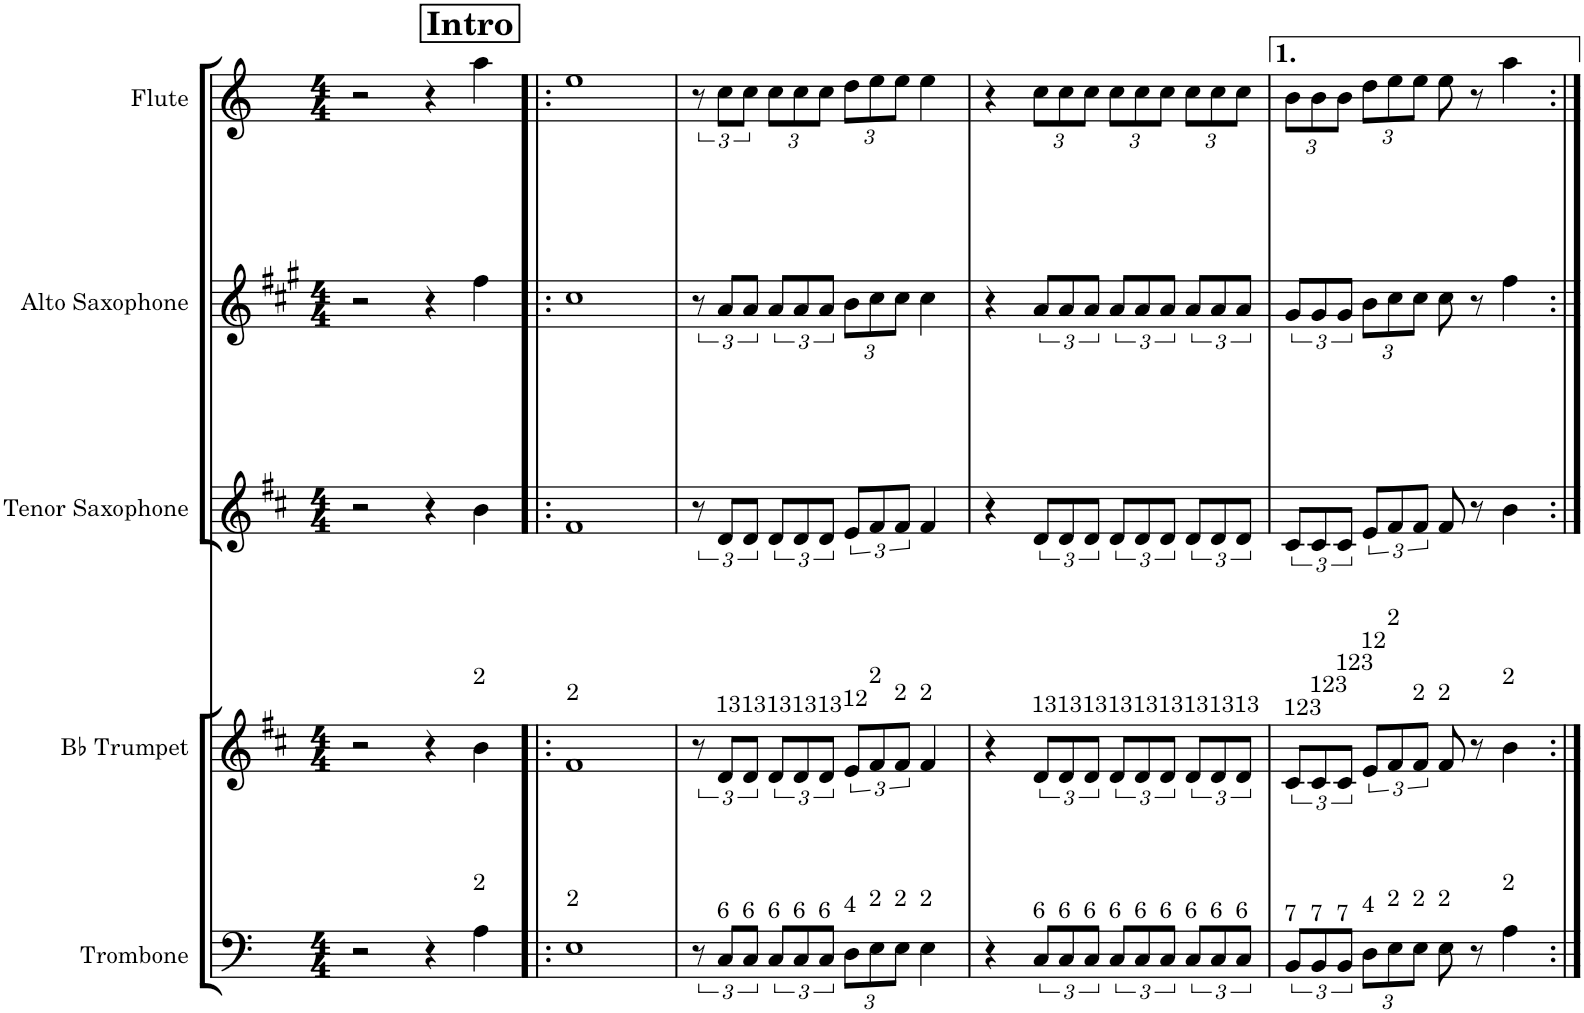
**kern	**kern	**kern	**kern	**kern
*part5	*part4	*part3	*part2	*part1
*staff5	*staff4	*staff3	*staff2	*staff1
*I"Trombone	*I"Bb Trumpet	*I"Tenor Saxophone	*I"Alto Saxophone	*I"Flute
*I'Tbn.	*I'Bb Tpt.	*I'T. Sax.	*I'A. Sax.	*I'Fl.
*clefF4	*clefG2	*clefG2	*clefG2	*clefG2
*	*Trd1c2	*Trd8c14	*Trd5c9	*
*k[]	*k[f#c#]	*k[f#c#]	*k[f#c#g#]	*k[]
*M4/4	*M4/4	*M4/4	*M4/4	*M4/4
!!LO:REH:place=s1:a:B:cj:fs=14:t=Intro
=1	=1	=1	=1	=1
2r	2r	2r	2r	2r
4r	4r	4r	4r	4r
!	!LO:TX:a:t=2	!	!	!
!LO:TX:a:t=2	!	!	!	!
4A\	4b\	4b\	4ff#\	4aa\
=2!|:	=2!|:	=2!|:	=2!|:	=2!|:
!	!LO:TX:a:t=2	!	!	!
!LO:TX:a:t=2	!	!	!	!
1E	1f#	1f#	1cc#	1ee
=3	=3	=3	=3	=3
12r	12r	12r	12r	12r
!	!LO:TX:a:t=13	!	!	!
!LO:TX:a:t=6	!	!	!	!
12C/L	12d/L	12d/L	12a/L	12cc\L
!	!LO:TX:a:t=13	!	!	!
!LO:TX:a:t=6	!	!	!	!
12C/J	12d/J	12d/J	12a/J	12cc\J
*	*	*	*	*Xbrackettup
!	!LO:TX:a:t=13	!	!	!
!LO:TX:a:t=6	!	!	!	!
12C/L	12d/L	12d/L	12a/L	12cc\L
!	!LO:TX:a:t=13	!	!	!
!LO:TX:a:t=6	!	!	!	!
12C/	12d/	12d/	12a/	12cc\
!	!LO:TX:a:t=13	!	!	!
!LO:TX:a:t=6	!	!	!	!
12C/J	12d/J	12d/J	12a/J	12cc\J
*Xbrackettup	*	*	*Xbrackettup	*
!	!LO:TX:a:t=12	!	!	!
!LO:TX:a:t=4	!	!	!	!
12D\L	12e/L	12e/L	12b\L	12dd\L
!	!LO:TX:a:t=2	!	!	!
!LO:TX:a:t=2	!	!	!	!
12E\	12f#/	12f#/	12cc#\	12ee\
!	!LO:TX:a:t=2	!	!	!
!LO:TX:a:t=2	!	!	!	!
12E\J	12f#/J	12f#/J	12cc#\J	12ee\J
!	!LO:TX:a:t=2	!	!	!
!LO:TX:a:t=2	!	!	!	!
4E\	4f#/	4f#/	4cc#\	4ee\
=4	=4	=4	=4	=4
4r	4r	4r	4r	4r
*brackettup	*	*	*brackettup	*
!	!LO:TX:a:t=13	!	!	!
!LO:TX:a:t=6	!	!	!	!
12C/L	12d/L	12d/L	12a/L	12cc\L
!	!LO:TX:a:t=13	!	!	!
!LO:TX:a:t=6	!	!	!	!
12C/	12d/	12d/	12a/	12cc\
!	!LO:TX:a:t=13	!	!	!
!LO:TX:a:t=6	!	!	!	!
12C/J	12d/J	12d/J	12a/J	12cc\J
!	!LO:TX:a:t=13	!	!	!
!LO:TX:a:t=6	!	!	!	!
12C/L	12d/L	12d/L	12a/L	12cc\L
!	!LO:TX:a:t=13	!	!	!
!LO:TX:a:t=6	!	!	!	!
12C/	12d/	12d/	12a/	12cc\
!	!LO:TX:a:t=13	!	!	!
!LO:TX:a:t=6	!	!	!	!
12C/J	12d/J	12d/J	12a/J	12cc\J
!	!LO:TX:a:t=13	!	!	!
!LO:TX:a:t=6	!	!	!	!
12C/L	12d/L	12d/L	12a/L	12cc\L
!	!LO:TX:a:t=13	!	!	!
!LO:TX:a:t=6	!	!	!	!
12C/	12d/	12d/	12a/	12cc\
!	!LO:TX:a:t=13	!	!	!
!LO:TX:a:t=6	!	!	!	!
12C/J	12d/J	12d/J	12a/J	12cc\J
=5	=5	=5	=5	=5
!	!LO:TX:a:t=123	!	!	!
!LO:TX:a:t=7	!	!	!	!
12BB/L	12c#/L	12c#/L	12g#/L	12b\L
!	!LO:TX:a:t=123	!	!	!
!LO:TX:a:t=7	!	!	!	!
12BB/	12c#/	12c#/	12g#/	12b\
!	!LO:TX:a:t=123	!	!	!
!LO:TX:a:t=7	!	!	!	!
12BB/J	12c#/J	12c#/J	12g#/J	12b\J
*Xbrackettup	*	*	*Xbrackettup	*
!	!LO:TX:a:t=12	!	!	!
!LO:TX:a:t=4	!	!	!	!
12D\L	12e/L	12e/L	12b\L	12dd\L
!	!LO:TX:a:t=2	!	!	!
!LO:TX:a:t=2	!	!	!	!
12E\	12f#/	12f#/	12cc#\	12ee\
!	!LO:TX:a:t=2	!	!	!
!LO:TX:a:t=2	!	!	!	!
12E\J	12f#/J	12f#/J	12cc#\J	12ee\J
!	!LO:TX:a:t=2	!	!	!
!LO:TX:a:t=2	!	!	!	!
8E\	8f#/	8f#/	8cc#\	8ee\
8r	8r	8r	8r	8r
!	!LO:TX:a:t=2	!	!	!
!LO:TX:a:t=2	!	!	!	!
4A\	4b\	4b\	4ff#\	4aa\
=:|!	=:|!	=:|!	=:|!	=:|!
*-	*-	*-	*-	*-
